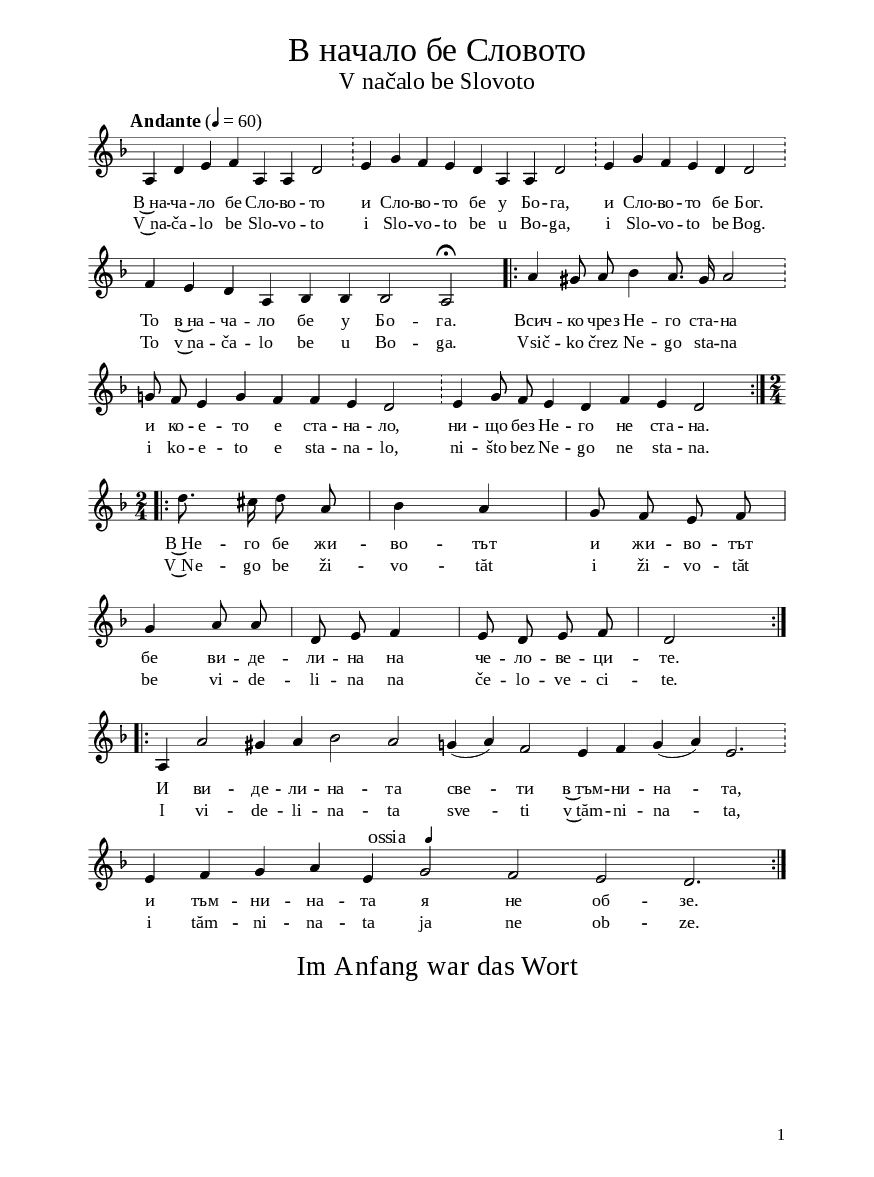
\version "2.24.3"

% include paper part and global functions
\include "include/globals.ily"

\bookpart {
  \label #'ref094
  \tocItem \markup "В начало бе Словото – V načalo be Slovoto"
  \paper {
    print-all-headers = ##t
    print-page-number = ##t
    print-first-page-number = ##t

    % put page numbers on the bottom
    oddHeaderMarkup = \markup ""
    evenHeaderMarkup = \markup ""
    oddFooterMarkup = \markup
    \fill-line {
      ""
      \if \should-print-page-number \fromproperty #'page:page-number-string
    }
    evenFooterMarkup = \markup
    \fill-line {
      \if \should-print-page-number \fromproperty #'page:page-number-string
      ""
    }

    left-margin = 1.5\cm
    right-margin = 1.5\cm
    top-margin = 1.2\cm
    bottom-margin = 1.0\cm
    ragged-bottom = ##t % do not spread the staves to fill the whole vertical space

    % change distance between staves
    system-system-spacing =
    #'((basic-distance . 16)
       (minimum-distance . 8)
       (padding . 2)
       (stretchability . 12))
  }

  \header {
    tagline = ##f
  }
  \score {
    \include "include/score-layout.ily"


    \new Voice \absolute  {
      \clef treble
      \key d \minor
      \tempoFunc "Andante" 4 "60"
      \omit Score.TimeSignature
      \cadenzaOn % allows custom bar lines
      \autoBeamOff

      a4 d'4 e' f' a4 a d'2 \bar "!" e'4  g'4 f' e' d'

      a4 a d'2 \bar "!" e'4 g'4 f' e' d' d'2 \bar "!" \break   f'4 e' d' a bes bes  bes2 a \fermata \bar ".|:"

      a'4  gis'8 a' bes'4 a'8. gis'16 a'2 \bar "!" \break g'8 f'

      e'4 g' f' f' e' d'2 \bar "!"  e'4 g'8 f' e'4 d' f'4 e' d'2 \bar ":|.|:" \break

      \cadenzaOff
      \undo \omit Score.TimeSignature

      \time 2/4 d''8. cis''16 d''8 a' bes'4  a' g'8 f' e' f' \break g'4 a'8 a'

      d'8 e' f'4 e'8 d' e' f' d'2 \bar ":|.|:"  \break
      \cadenzaOn
      \undo \omit Score.TimeSignature

      a4 a'2 gis'4 a' bes'2 a'  g'4 ( a' ) f'2 e'4 f'  g'4 ( a' ) e'2. \bar "!" \break

      e'4  f'4 g'   a'   \tempo \markup {
        % make tempo note smaller
        \concat {
          \normal-text { " ossia    "  }
          \fontsize #-4 \general-align #Y #DOWN \note {4} #0.8
          \normal-text { "             "  }

        }
      }
      e' g'2  f'2 e' d'2. \bar ":|."
    }

    \addlyrics {
      В~на -- ча --
      ло бе Сло -- во -- то и Сло -- во -- то бе у
      Бо -- га, и Сло -- во -- то бе Бог. То в~на --
      ча -- ло бе у Бо -- га. Всич -- ко чрез Не --
      го "ста-" -- на и ко -- е -- то е ста -- на --
      ло, ни -- що без Не -- го не ста -- на. В~Не --
      го бе жи -- во -- тът и жи -- во -- тът бе ви
      -- де -- ли -- на на че -- ло -- ве -- ци -- те.
      И ви -- де -- ли -- на -- та све -- ти в~тъм
      -- ни -- на -- та, и тъм -- ни -- на -- та я не
      об -- зе. И зе.

    }

    \addlyrics {
      V~na -- ča --
      lo be Slo -- vo -- to i Slo -- vo -- to be u
      Bo -- ga, i Slo -- vo -- to be Bog. To v~na --
      ča -- lo be u Bo -- ga. Vsič -- ko črez Ne --
      go sta -- na i ko -- e -- to e sta -- na --
      lo, ni -- što bez Ne -- go ne sta -- na. V~Ne --
      go be ži -- vo -- tăt i ži -- vo -- tăt be vi
      -- de -- li -- na na če -- lo -- ve -- ci -- te.
      I vi -- de -- li -- na -- ta sve -- ti v~tăm
      -- ni -- na -- ta, i tăm -- ni -- na -- ta ja ne
      ob -- ze. I ze.

    }


    \header {
      title = \titleFunc "В начало бе Словото" "V načalo be Slovoto"
    }

    \midi{}

  } % score

  \markup \empty-one

  % include foreign translation(s) of the song
  \version "2.18.2"

\markup \fill-line { \fontsize #deTitleFontSize "Im Anfang war das Wort" }
\markup \null
\markup \null
\markup \fontsize #deCoupletFontSize {
  \hspace #14.91
  \override #`(baseline-skip . ,deCoupletBaselineSkip)

  \column {

    \line { " " Im Anfang war das Wort,}

    \line { " "und das Wort war bei Gott,}

    \line { " " und das Wort war Gott.}

    \line { " "Dieses war im Anfang bei Gott.}
    \line { " " }

    \line { " "Alles wurde durch dasselbe,}

    \line { " "und ohne dasselbe wurde auch nicht eines,}

    \line { " "das geworden ist.}
    \line { " " }

    \line { " "In ihm war Leben, }

    \line { " "und das Leben war }

    \line { " "das Licht der Menschen.}
    \line { " " }

    \line { " "Und das Licht scheint}

    \line { " "in der Finsternis, }

    \line { " "und die Finsternis hat es nicht erfasst.}


  }


}


} % bookpart
